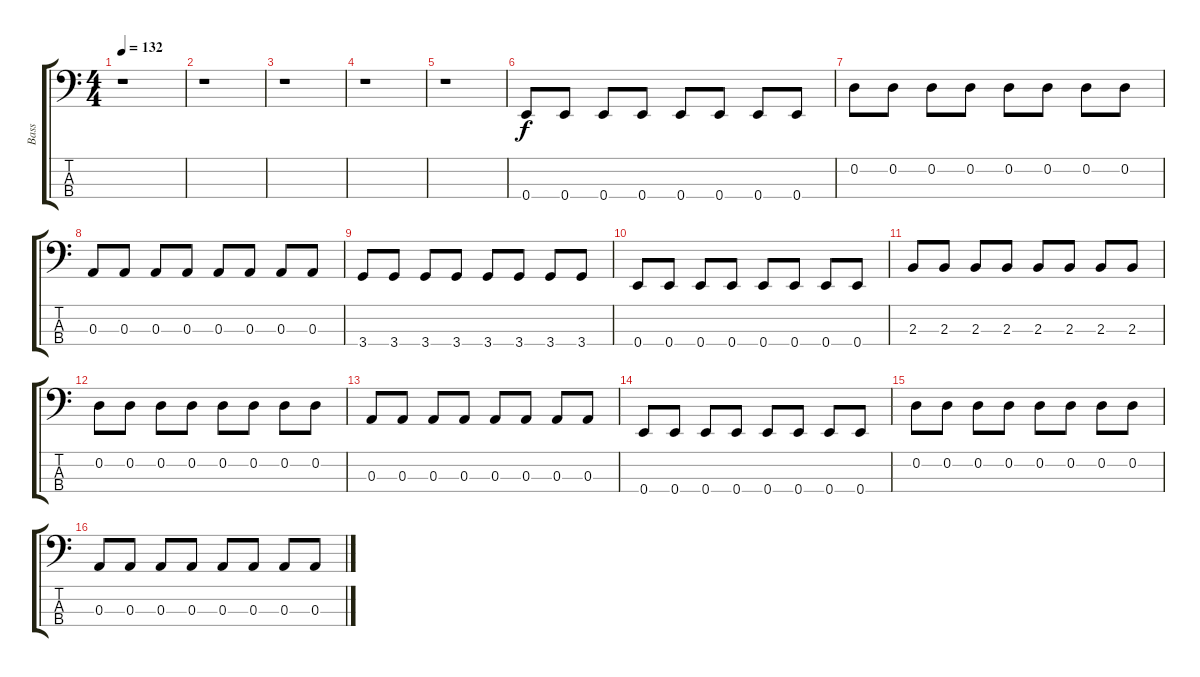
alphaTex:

\track ("Bass" "Bass") {instrument electricbasspick}
\staff {score tabs}
\tuning (G2 D2 A1 E1) {hide}
\ts (4 4)
\tempo 132
\clef f4
\ks c
r.1{dy f} |
r.1 |
r.1 |
r.1 |
r.1 |
0.4.8 0.4.8 0.4.8 0.4.8 0.4.8 0.4.8 0.4.8 0.4.8 |
0.2.8 0.2.8 0.2.8 0.2.8 0.2.8 0.2.8 0.2.8 0.2.8 |
0.3.8 0.3.8 0.3.8 0.3.8 0.3.8 0.3.8 0.3.8 0.3.8 |
3.4.8 3.4.8 3.4.8 3.4.8 3.4.8 3.4.8 3.4.8 3.4.8 |
0.4.8 0.4.8 0.4.8 0.4.8 0.4.8 0.4.8 0.4.8 0.4.8 |
2.3.8 2.3.8 2.3.8 2.3.8 2.3.8 2.3.8 2.3.8 2.3.8 |
0.2.8 0.2.8 0.2.8 0.2.8 0.2.8 0.2.8 0.2.8 0.2.8 |
0.3.8 0.3.8 0.3.8 0.3.8 0.3.8 0.3.8 0.3.8 0.3.8 |
0.4.8 0.4.8 0.4.8 0.4.8 0.4.8 0.4.8 0.4.8 0.4.8 |
0.2.8 0.2.8 0.2.8 0.2.8 0.2.8 0.2.8 0.2.8 0.2.8 |
0.3.8 0.3.8 0.3.8 0.3.8 0.3.8 0.3.8 0.3.8 0.3.8
